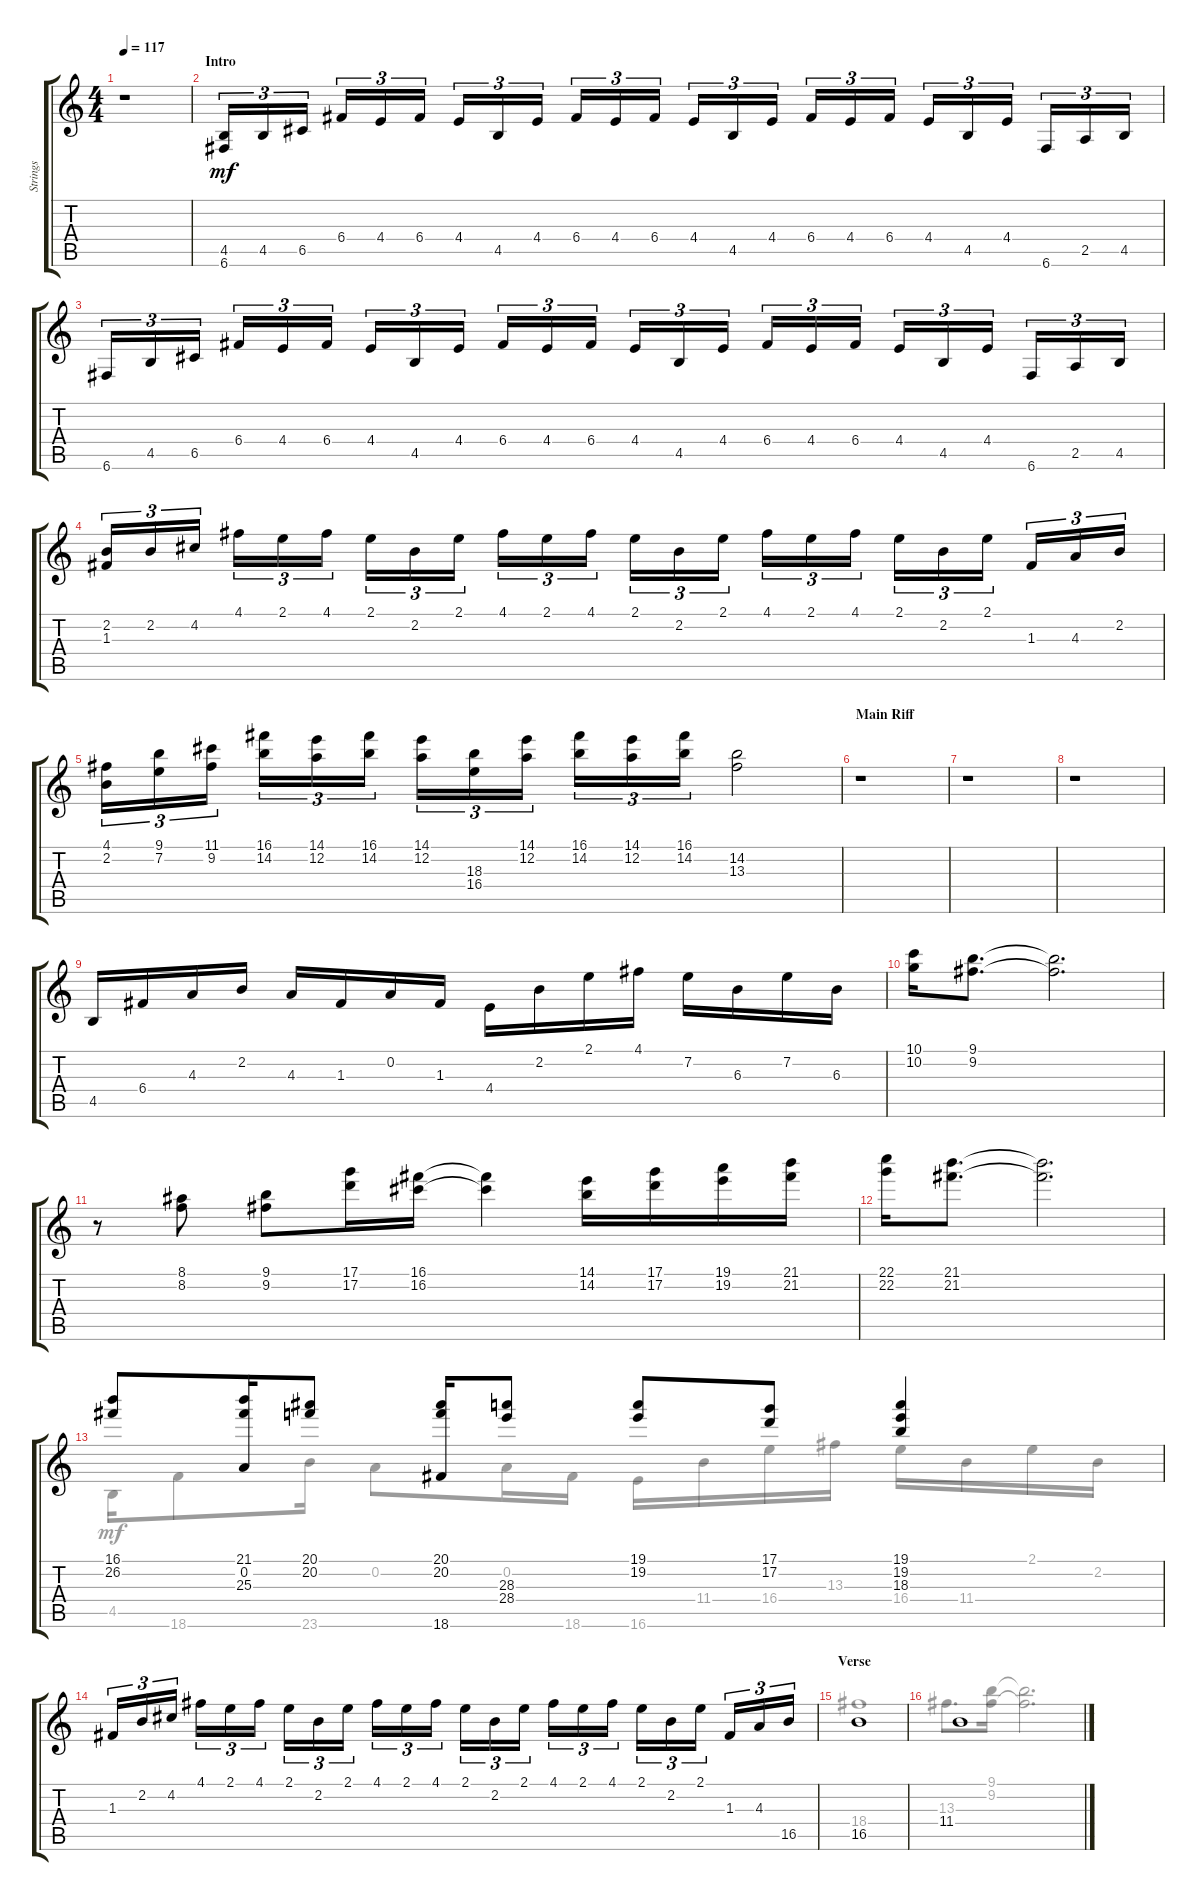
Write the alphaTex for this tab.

\track ("Strings" "Strings") {instrument electricguitarclean}
\staff {score tabs}
\tuning (D4 A3 F3 C3 G2 C2) {hide}
\voice
\ts (4 4)
\tempo 117
\clef g2
\ks aminor
r.1{dy mf instrument electricguitarclean} |
\section ("" "Intro")
(4.5 6.6).16{tu (3 2)} 4.5.16{tu (3 2)} 6.5.16{tu (3 2)} 6.4.16{tu (3 2)} 4.4.16{tu (3 2)} 6.4.16{tu (3 2)} 4.4.16{tu (3 2)} 4.5.16{tu (3 2)} 4.4.16{tu (3 2)} 6.4.16{tu (3 2)} 4.4.16{tu (3 2)} 6.4.16{tu (3 2)} 4.4.16{tu (3 2)} 4.5.16{tu (3 2)} 4.4.16{tu (3 2)} 6.4.16{tu (3 2)} 4.4.16{tu (3 2)} 6.4.16{tu (3 2)} 4.4.16{tu (3 2)} 4.5.16{tu (3 2)} 4.4.16{tu (3 2)} 6.6.16{tu (3 2)} 2.5.16{tu (3 2)} 4.5.16{tu (3 2)} |
6.6.16{tu (3 2)} 4.5.16{tu (3 2)} 6.5.16{tu (3 2)} 6.4.16{tu (3 2)} 4.4.16{tu (3 2)} 6.4.16{tu (3 2)} 4.4.16{tu (3 2)} 4.5.16{tu (3 2)} 4.4.16{tu (3 2)} 6.4.16{tu (3 2)} 4.4.16{tu (3 2)} 6.4.16{tu (3 2)} 4.4.16{tu (3 2)} 4.5.16{tu (3 2)} 4.4.16{tu (3 2)} 6.4.16{tu (3 2)} 4.4.16{tu (3 2)} 6.4.16{tu (3 2)} 4.4.16{tu (3 2)} 4.5.16{tu (3 2)} 4.4.16{tu (3 2)} 6.6.16{tu (3 2)} 2.5.16{tu (3 2)} 4.5.16{tu (3 2)} |
(2.2 1.3).16{tu (3 2)} 2.2.16{tu (3 2)} 4.2.16{tu (3 2)} 4.1.16{tu (3 2)} 2.1.16{tu (3 2)} 4.1.16{tu (3 2)} 2.1.16{tu (3 2)} 2.2.16{tu (3 2)} 2.1.16{tu (3 2)} 4.1.16{tu (3 2)} 2.1.16{tu (3 2)} 4.1.16{tu (3 2)} 2.1.16{tu (3 2)} 2.2.16{tu (3 2)} 2.1.16{tu (3 2)} 4.1.16{tu (3 2)} 2.1.16{tu (3 2)} 4.1.16{tu (3 2)} 2.1.16{tu (3 2)} 2.2.16{tu (3 2)} 2.1.16{tu (3 2)} 1.3.16{tu (3 2)} 4.3.16{tu (3 2)} 2.2.16{tu (3 2)} |
(4.1 2.2).16{tu (3 2)} (9.1 7.2).16{tu (3 2)} (11.1 9.2).16{tu (3 2)} (16.1 14.2).16{tu (3 2)} (14.1 12.2).16{tu (3 2)} (16.1 14.2).16{tu (3 2)} (14.1 12.2).16{tu (3 2)} (18.3 16.4).16{tu (3 2)} (14.1 12.2).16{tu (3 2)} (16.1 14.2).16{tu (3 2)} (14.1 12.2).16{tu (3 2)} (16.1 14.2).16{tu (3 2)} (14.2 13.3).2 |
\section ("" "Main Riff")
r.1 |
r.1 |
r.1 |
4.5.16 6.4.16 4.3.16 2.2.16 4.3.16 1.3.16 0.2.16 1.3.16 4.4.16 2.2.16 2.1.16 4.1.16 7.2.16 6.3.16 7.2.16 6.3.16 |
(10.1 10.2).16 (9.1 9.2).8{d} (9.1{t} 9.2{t}).2{d} |
r.8 (8.1 8.2).8 (9.1 9.2).8 (17.1 17.2).16 (16.1 16.2).16 (16.1{t} 16.2{t}).4 (14.1 14.2).16 (17.1 17.2).16 (19.1 19.2).16 (21.1 21.2).16 |
(22.1 22.2).16 (21.1 21.2).8{d} (21.1{t} 21.2{t}).2{d} |
(16.1 26.2).8 (21.1 0.2 25.3).16 (20.1 20.2).8 (20.1 20.2 18.6).16 (28.3 28.4).8 (19.1 19.2).8 (17.1 17.2).8 (19.1 19.2 18.3).4 |
1.3.16{tu (3 2)} 2.2.16{tu (3 2)} 4.2.16{tu (3 2)} 4.1.16{tu (3 2)} 2.1.16{tu (3 2)} 4.1.16{tu (3 2)} 2.1.16{tu (3 2)} 2.2.16{tu (3 2)} 2.1.16{tu (3 2)} 4.1.16{tu (3 2)} 2.1.16{tu (3 2)} 4.1.16{tu (3 2)} 2.1.16{tu (3 2)} 2.2.16{tu (3 2)} 2.1.16{tu (3 2)} 4.1.16{tu (3 2)} 2.1.16{tu (3 2)} 4.1.16{tu (3 2)} 2.1.16{tu (3 2)} 2.2.16{tu (3 2)} 2.1.16{tu (3 2)} 1.3.16{tu (3 2)} 4.3.16{tu (3 2)} 16.5.16{tu (3 2)} |
\section ("" "Verse")
16.5.1 |
11.4.1
\voice
\clef g2
\ottava regular
\simile none
\ks aminor
|
|
|
|
|
|
|
|
|
|
|
|
4.5.16 18.6.8 23.6.16 0.2.8 0.2.16 18.6.16 16.6.16 11.4.16 16.4.16 13.3.16 16.4.16 11.4.16 2.1.16 2.2.16 |
|
18.4.1 |
13.3.8{d} (9.1 9.2).16 (9.1{t} 9.2{t}).2{d}
